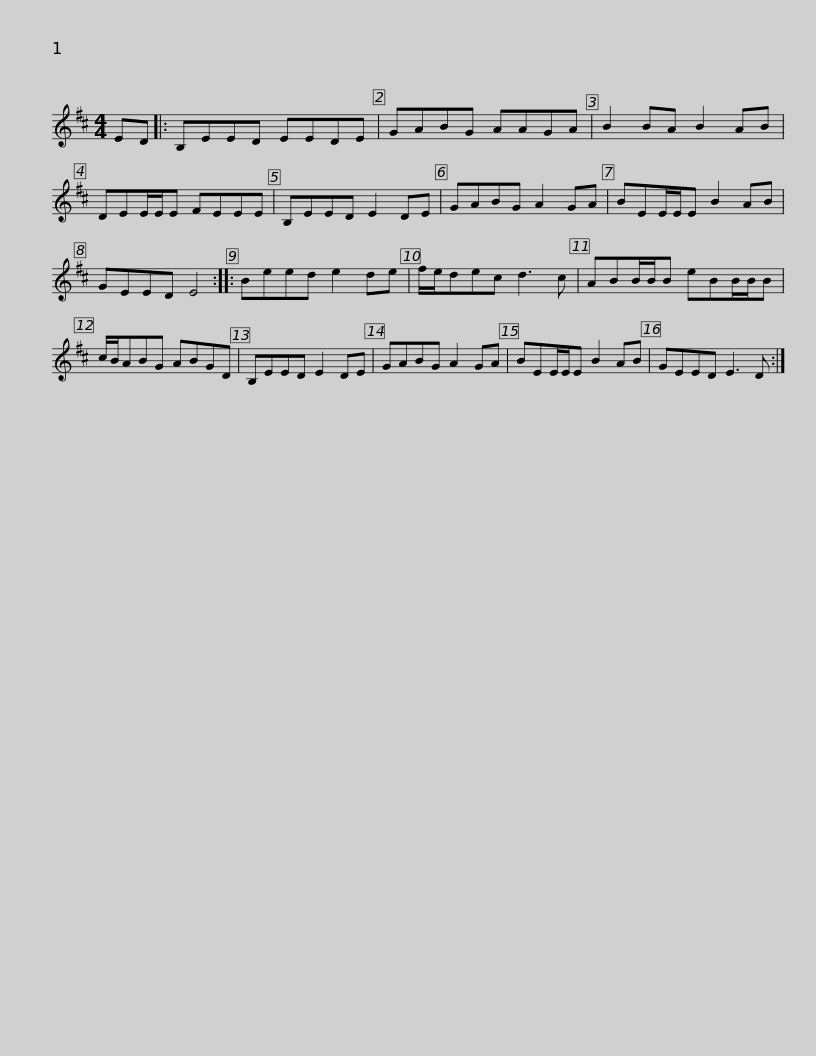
X:1
L:1/8
M:4/4
I:linebreak $
K:D
V:1 treble
V:1
 ED |: B,EED EEDE | GABG AAGA | B2 BA B2 AB | DEE/E/E FEEE | %5
 B,EED E2 DE |$ GABG A2 GA | BEE/E/E B2 AB | GEED E4 :: Beed e2 de | %10
 f/e/dec d3 c | ABB/B/B eBB/B/B |$ c/B/ABG ABGD | B,EED E2 DE | GABG A2 GA | %15
 BEE/E/E B2 AB | GEED E3 D :| %17
